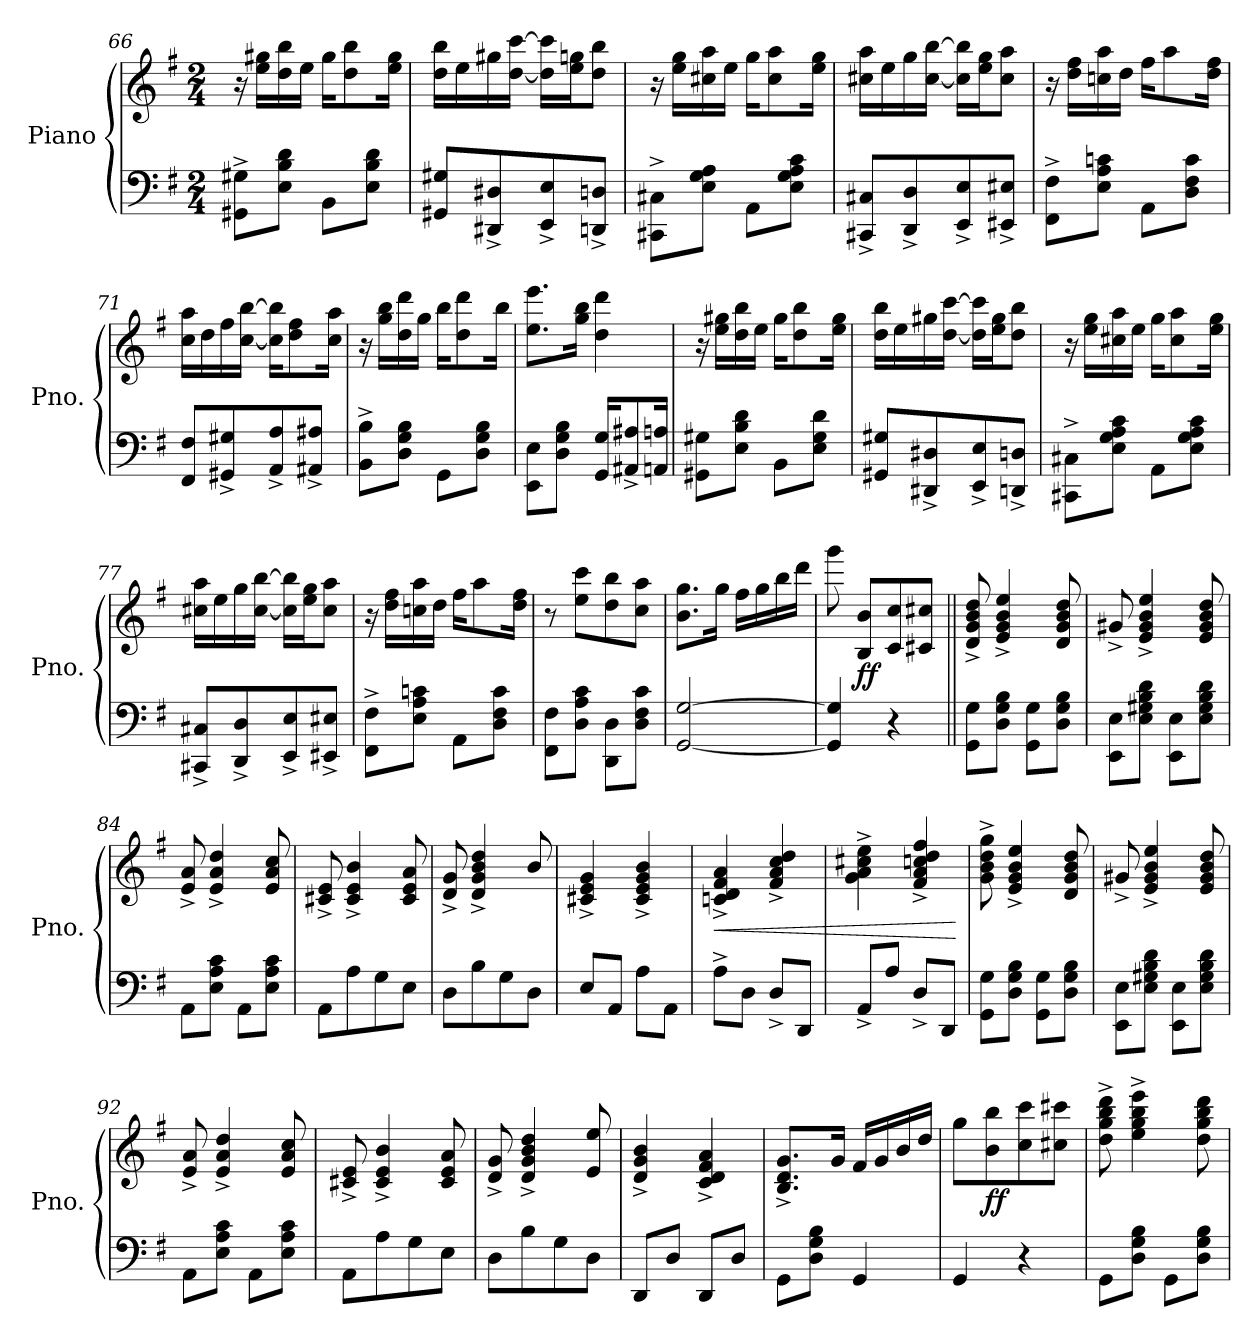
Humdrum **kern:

**kern	**kern	**dynam
*part1	*part1	*part1
*staff2	*staff1	*staff1/2
*I"Piano	*	*
*I'Pno.	*	*
!!LO:LB:g=z
*clefF4	*clefG2	*
*k[f#]	*k[f#]	*
*M2/4	*M2/4	*
=66	=66	=66
8GG#X\^ 8G#X\^L	16r	.
.	16ee\ 16gg#X\LL	.
8E\ 8B\ 8d\J	16dd\ 16bb\	.
.	16ee\JJ	.
8BB\L	16gg#\KL	.
.	8dd\ 8bb\	.
8E\ 8B\ 8d\J	.	.
.	16ee\ 16gg#\Jk	.
=67	=67	=67
8GG#X/ 8G#X/L	16dd\ 16bb\LL	.
.	16ee\	.
8DD#X/^ 8D#X/^	16gg#X\	.
.	[16dd\ [16ccc\JJ	.
8EE/^ 8E/^	16dd\] 16ccc\]LL	.
.	16ee\ 16ggn\J	.
8DDn/^ 8Dn/^J	8dd\ 8bb\J	.
=68	=68	=68
8CC#X\^ 8C#X\^L	16r	.
.	16ee\ 16gg\LL	.
8E\ 8G\ 8A\J	16cc#X\ 16aa\	.
.	16ee\JJ	.
8AA\L	16gg\KL	.
.	8cc#\ 8aa\	.
8E\ 8G\ 8A\ 8c\J	.	.
.	16ee\ 16gg\Jk	.
=69	=69	=69
8CC#X/^ 8C#X/^L	16cc#X\ 16aa\LL	.
.	16ee\	.
8DD/^ 8D/^	16gg\	.
.	[16cc#\ [16bb\JJ	.
8EE/^ 8E/^	16cc#\] 16bb\]LL	.
.	16ee\ 16gg\J	.
8EE#X/^ 8E#X/^J	8cc#\ 8aa\J	.
!!LO:PB:g=z
=70	=70	=70
8FF#\^ 8F#\^L	16r	.
.	16dd\ 16ff#\LL	.
8E\ 8A\ 8cn\J	16ccn\ 16aa\	.
.	16dd\JJ	.
8AA\L	16ff#\KL	.
.	8aa\	.
8D\ 8F#\ 8c\J	.	.
.	16dd\ 16ff#\Jk	.
=71	=71	=71
8FF#/ 8F#/L	16cc\ 16aa\LL	.
.	16dd\	.
8GG#X/^ 8G#X/^	16ff#\	.
.	[16cc\ [16bb\JJ	.
8AA/^ 8A/^	16cc\] 16bb\]KL	.
.	8dd\ 8ff#\	.
8AA#X/^ 8A#X/^J	.	.
.	16cc\ 16aa\Jk	.
=72	=72	=72
8BB\^ 8B\^L	16r	.
.	16gg\ 16bb\LL	.
8D\ 8G\ 8B\J	16dd\ 16ddd\	.
.	16gg\JJ	.
8GG\L	16bb\KL	.
.	8dd\ 8ddd\	.
8D\ 8G\ 8B\J	.	.
.	16bb\Jk	.
=73	=73	=73
8EE\ 8E\L	8.ee\ 8.eee\L	.
8D\ 8G\ 8B\J	.	.
.	16gg\ 16bb\Jk	.
16GG/ 16G/KL	4dd\ 4ddd\	.
8AA#X/^ 8A#X/^	.	.
16AAn/ 16An/Jk	.	.
!!LO:LB:g=z
=74	=74	=74
8GG#X\ 8G#X\L	16r	.
.	16ee\ 16gg#X\LL	.
8E\ 8B\ 8d\J	16dd\ 16bb\	.
.	16ee\JJ	.
8BB\L	16gg#\KL	.
.	8dd\ 8bb\	.
8E\ 8G#\ 8d\J	.	.
.	16ee\ 16gg#\Jk	.
=75	=75	=75
8GG#X/ 8G#X/L	16dd\ 16bb\LL	.
.	16ee\	.
8DD#X/^ 8D#X/^	16gg#X\	.
.	[16dd\ [16ccc\JJ	.
8EE/^ 8E/^	16dd\] 16ccc\]LL	.
.	16ee\ 16gg#\J	.
8DDn/^ 8Dn/^J	8dd\ 8bb\J	.
=76	=76	=76
8CC#X\^ 8C#X\^L	16r	.
.	16ee\ 16gg\LL	.
8E\ 8G\ 8A\ 8c\J	16cc#X\ 16aa\	.
.	16ee\JJ	.
8AA\L	16gg\KL	.
.	8cc#\ 8aa\	.
8E\ 8G\ 8A\ 8c\J	.	.
.	16ee\ 16gg\Jk	.
=77	=77	=77
8CC#X/^ 8C#X/^L	16cc#X\ 16aa\LL	.
.	16ee\	.
8DD/^ 8D/^	16gg\	.
.	[16cc#\ [16bb\JJ	.
8EE/^ 8E/^	16cc#\] 16bb\]LL	.
.	16ee\ 16gg\J	.
8EE#X/^ 8E#X/^J	8cc#\ 8aa\J	.
!!LO:LB:g=z
=78	=78	=78
8FF#\^ 8F#\^L	16r	.
.	16dd\ 16ff#\LL	.
8E\ 8A\ 8cn\J	16ccn\ 16aa\	.
.	16dd\JJ	.
8AA\L	16ff#\KL	.
.	8aa\	.
8D\ 8F#\ 8c\J	.	.
.	16dd\ 16ff#\Jk	.
=79	=79	=79
8FF#\ 8F#\L	8r	.
8D\ 8A\ 8c\J	8ee\ 8ccc\L	.
8DD\ 8D\L	8dd\ 8bb\	.
8D\ 8F#\ 8c\J	8cc\ 8aa\J	.
=80	=80	=80
[2GG/ [2G/	8.b\ 8.gg\L	.
.	16gg\Jk	.
.	16ff#\LL	.
.	16gg\	.
.	16bb\	.
.	16ddd\JJ	.
=81	=81	=81
4GG/] 4G/]	8ggg\	.
!	!	!LO:DY:b
.	8B/ 8b/L	ff
4r	8c/ 8cc/	.
.	8c#X/ 8cc#X/J	.
=82||	=82||	=82||
8GG\ 8G\L	8d/^ 8g/^ 8b/^ 8dd/^	.
8D\ 8G\ 8B\J	4e/^ 4g/^ 4b/^ 4ee/^	.
8GG\ 8G\L	.	.
8D\ 8G\ 8B\J	8d/ 8g/ 8b/ 8dd/	.
!!LO:LB:g=z
=83	=83	=83
8EE\ 8E\L	8g#X^/	.
8E\ 8G#X\ 8B\ 8d\J	4e/^ 4g#/^ 4b/^ 4ee/^	.
8EE\ 8E\L	.	.
8E\ 8G#\ 8B\ 8d\J	8e/ 8g#/ 8b/ 8dd/	.
=84	=84	=84
8AA\L	8e/^ 8a/^	.
8E\ 8A\ 8c\J	4e/^ 4a/^ 4dd/^	.
8AA\L	.	.
8E\ 8A\ 8c\J	8e/ 8a/ 8cc/	.
=85	=85	=85
8AA\L	8c#X/^ 8e/^	.
8A\	4c#/^ 4e/^ 4b/^	.
8G\	.	.
8E\J	8c#/ 8e/ 8a/	.
=86	=86	=86
8D\L	8d/^ 8g/^	.
8B\	4d/^ 4g/^ 4b/^ 4dd/^	.
8G\	.	.
8D\J	8b/	.
=87	=87	=87
8E/L	4c#X/^ 4e/^ 4g/^	.
8AA/J	.	.
8A\L	4c#/^ 4e/^ 4g/^ 4b/^	.
8AA\J	.	.
!!LO:LB:g=z
=88	=88	=88
!	!	!LO:HP:b
8A^\L	4cn/^ 4d/^ 4f#/^ 4a/^	<
8D\J	.	.
8D^/L	4f#/^ 4a/^ 4cc/^ 4dd/^	.
8DD/J	.	.
=89	=89	=89
8AA^/L	4g\^ 4a\^ 4cc#X\^ 4ee\^	.
8A/J	.	.
8D^/L	4f#/^ 4a/^ 4ccn/^ 4dd/^ 4ff#/^	.
8DD/J	.	.
.	.	[
=90	=90	=90
8GG\ 8G\L	8g\^ 8b\^ 8dd\^ 8gg\^	.
8D\ 8G\ 8B\J	4e/^ 4g/^ 4b/^ 4ee/^	.
8GG\ 8G\L	.	.
8D\ 8G\ 8B\J	8d/ 8g/ 8b/ 8dd/	.
=91	=91	=91
8EE\ 8E\L	8g#X^/	.
8E\ 8G#X\ 8B\ 8d\J	4e/^ 4g#/^ 4b/^ 4ee/^	.
8EE\ 8E\L	.	.
8E\ 8G#\ 8B\ 8d\J	8e/ 8g#/ 8b/ 8dd/	.
=92	=92	=92
8AA\L	8e/^ 8a/^	.
8E\ 8A\ 8c\J	4e/^ 4a/^ 4dd/^	.
8AA\L	.	.
8E\ 8A\ 8c\J	8e/ 8a/ 8cc/	.
!!LO:LB:g=z
=93	=93	=93
8AA\L	8c#X/^ 8e/^	.
8A\	4c#/^ 4e/^ 4b/^	.
8G\	.	.
8E\J	8c#/ 8e/ 8a/	.
=94	=94	=94
8D\L	8d/^ 8g/^	.
8B\	4d/^ 4g/^ 4b/^ 4dd/^	.
8G\	.	.
8D\J	8e/ 8ee/	.
=95	=95	=95
8DD/L	4d/^ 4g/^ 4b/^	.
8D/J	.	.
8DD/L	4c/^ 4d/^ 4f#/^ 4a/^	.
8D/J	.	.
=96	=96	=96
8GG\L	8.B/^ 8.d/^ 8.g/^L	.
8D\ 8G\ 8B\J	.	.
.	16g/Jk	.
4GG/	16f#/LL	.
.	16g/	.
.	16b/	.
.	16dd/JJ	.
=97	=97	=97
4GG/	8gg\L	.
!	!	!LO:DY:b
.	8b\ 8bb\	ff
4r	8cc\ 8ccc\	.
.	8cc#X\ 8ccc#X\J	.
!!LO:PB:g=z
=98	=98	=98
8GG\L	8dd\^ 8gg\^ 8bb\^ 8ddd\^	.
8D\ 8G\ 8B\J	4ee\^ 4gg\^ 4bb\^ 4eee\^	.
8GG\L	.	.
8D\ 8G\ 8B\J	8dd\ 8gg\ 8bb\ 8ddd\	.
=	=	=
*-	*-	*-
